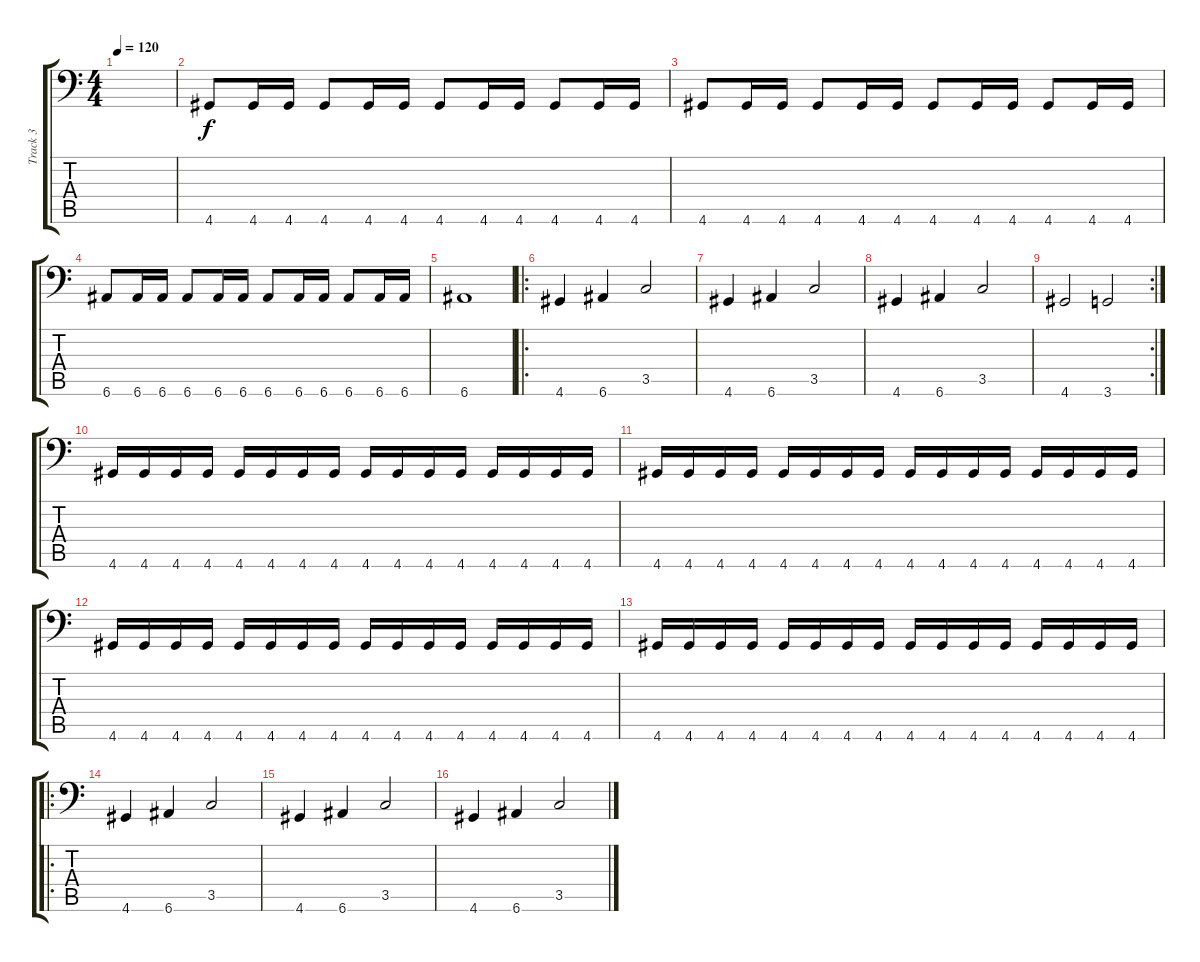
\track ("Track 3" "Track 3") {instrument electricbasspick}
\staff {score tabs}
\tuning (E3 B2 G2 D2 A1 E1) {hide}
\ts (4 4)
\tempo 120
\clef f4
\ks c
|
4.6.8 4.6.16 4.6.16 4.6.8 4.6.16 4.6.16 4.6.8 4.6.16 4.6.16 4.6.8 4.6.16 4.6.16 |
4.6.8 4.6.16 4.6.16 4.6.8 4.6.16 4.6.16 4.6.8 4.6.16 4.6.16 4.6.8 4.6.16 4.6.16 |
6.6.8 6.6.16 6.6.16 6.6.8 6.6.16 6.6.16 6.6.8 6.6.16 6.6.16 6.6.8 6.6.16 6.6.16 |
6.6.1 |
\ro
4.6.4 6.6.4 3.5.2 |
4.6.4 6.6.4 3.5.2 |
4.6.4 6.6.4 3.5.2 |
\rc 2
4.6.2 3.6.2 |
4.6.16 4.6.16 4.6.16 4.6.16 4.6.16 4.6.16 4.6.16 4.6.16 4.6.16 4.6.16 4.6.16 4.6.16 4.6.16 4.6.16 4.6.16 4.6.16 |
4.6.16 4.6.16 4.6.16 4.6.16 4.6.16 4.6.16 4.6.16 4.6.16 4.6.16 4.6.16 4.6.16 4.6.16 4.6.16 4.6.16 4.6.16 4.6.16 |
4.6.16 4.6.16 4.6.16 4.6.16 4.6.16 4.6.16 4.6.16 4.6.16 4.6.16 4.6.16 4.6.16 4.6.16 4.6.16 4.6.16 4.6.16 4.6.16 |
4.6.16 4.6.16 4.6.16 4.6.16 4.6.16 4.6.16 4.6.16 4.6.16 4.6.16 4.6.16 4.6.16 4.6.16 4.6.16 4.6.16 4.6.16 4.6.16 |
\ro
4.6.4 6.6.4 3.5.2 |
4.6.4 6.6.4 3.5.2 |
4.6.4 6.6.4 3.5.2
